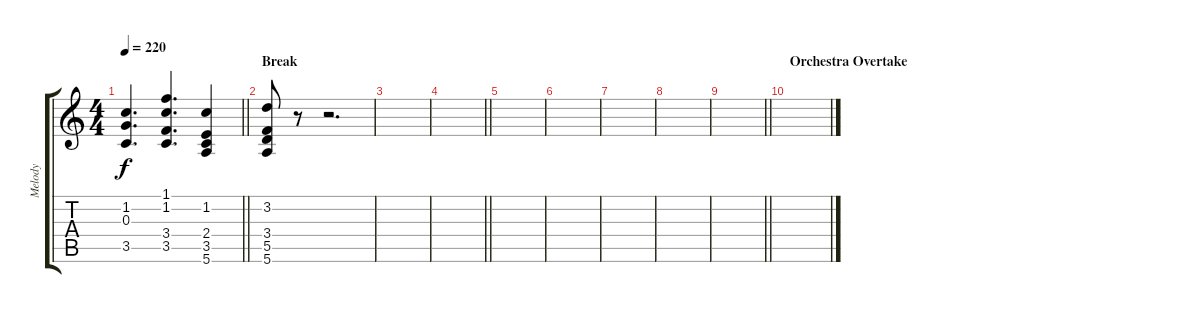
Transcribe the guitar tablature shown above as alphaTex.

\track ("Melody" "Melody") {instrument acousticguitarsteel}
\staff {score tabs}
\tuning (E4 B3 G3 D3 A2 E2) {hide}
\ts (4 4)
\tempo 220
\clef g2
\barLineRight lightlight
\ks c
(1.2 0.3 3.5).4{d dy f} (1.1 1.2 3.4 3.5).4{d} (1.2 2.4 3.5 5.6).4 |
\section ("" "Break")
(3.2 3.4 5.5 5.6).8 r.8 r.2{d} |
|
\barLineRight lightlight
|
|
|
|
|
\barLineRight lightlight
|
\section ("" "Orchestra Overtake")
